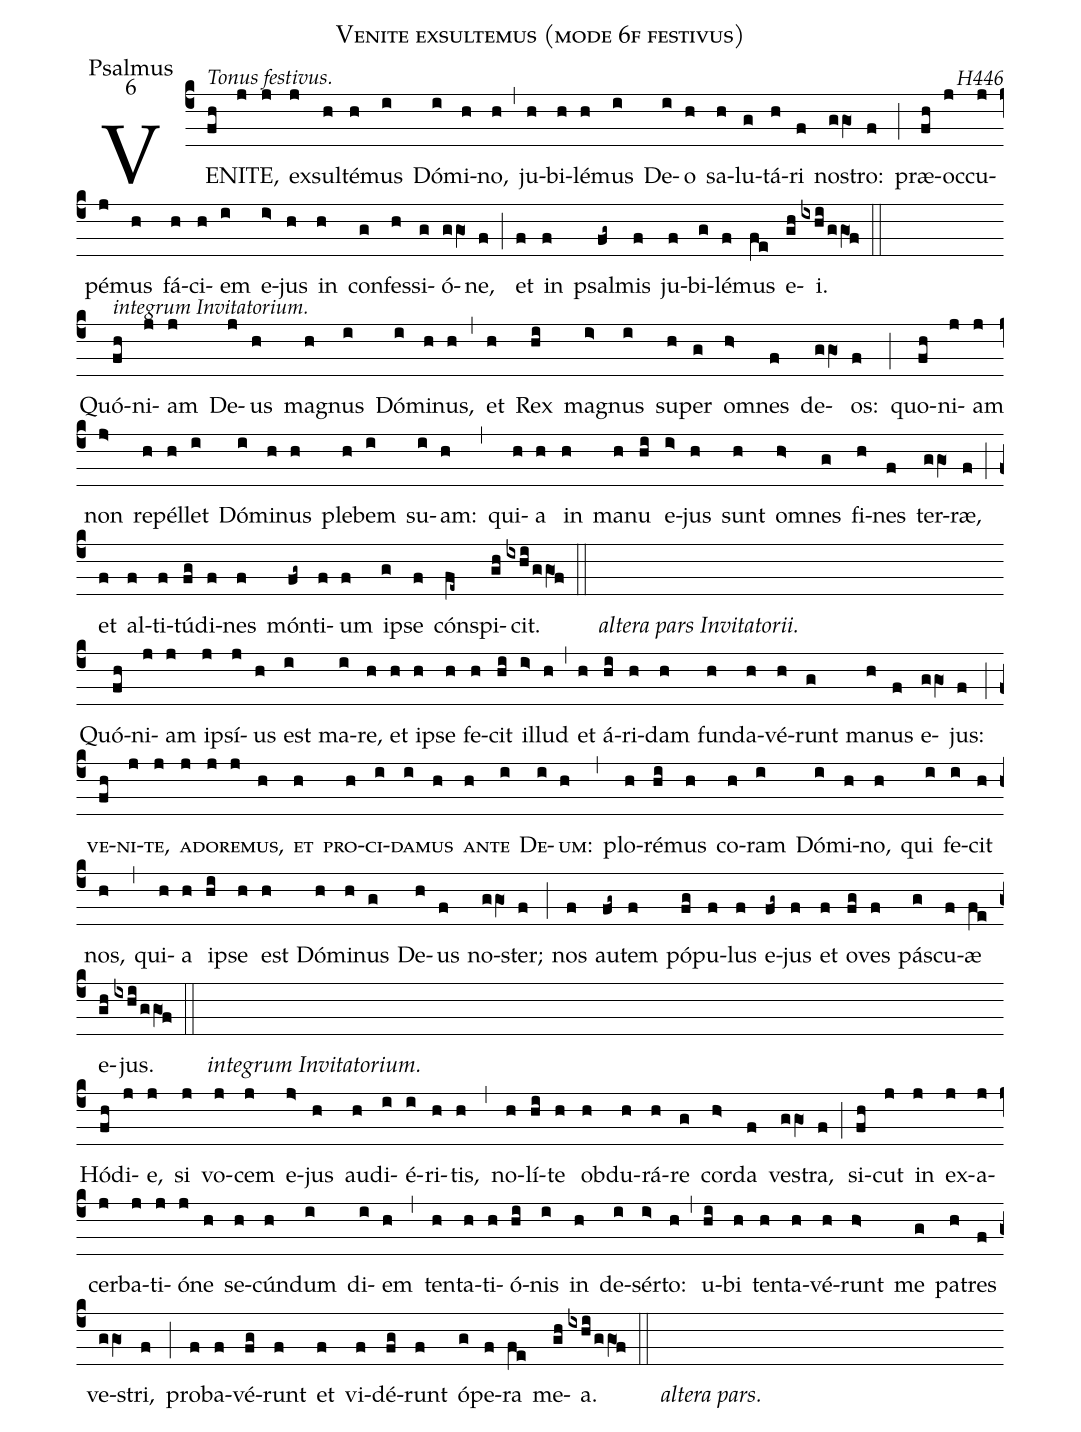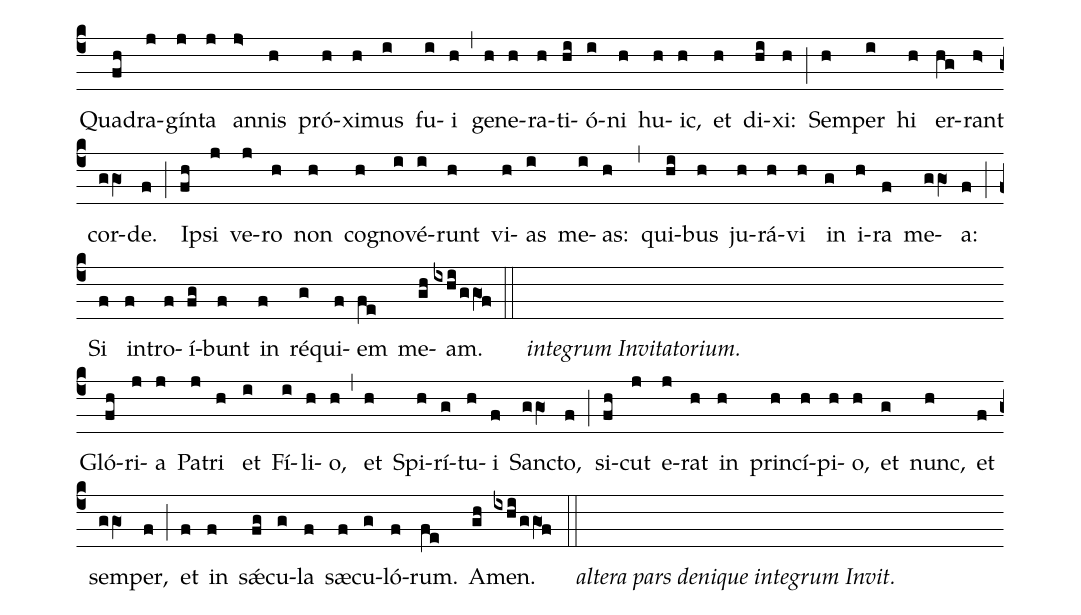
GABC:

name:Venite exsultemus (mode 6f festivus);
office-part:Psalmus;
mode:6;
commentary:H446;
%%
(c4) VE([alt:Tonus festivus.]fh)NI(j)TE,(j/) ex(j)sul(h)té(h)mus(i) Dó(i)mi(h)no,(h) (,)
ju(h)bi(h)lé(h)mus(i) De(i)o(h) sa(h)lu(g)tá(h)ri(f) no(ggO1)stro:(f) (;)
præ(fh)oc(j)cu(j)pé(j)mus(h) fá(h)ci(h)em(i) e(i>)jus(h) in(h) con(g)fes(h)si(g)ó(ggO1)ne,(f) (;)
et(f) in(f) psal(fg~)mis(f) ju(f)bi(g)lé(f)mus(fe) e(gh/)i.(ixhi/ggO1!f)
(::/) (Z-)
%
Quó([alt:integrum Invitatorium.]fh)ni(j)am(j) De(j)us(h) mag(h)nus(i) Dó(i)mi(h)nus,(h) (,)
et(h) Rex(hi) mag(i>)nus(i) su(h)per(g) om(h>)nes(f) de(ggO1)os:(f) (;)
quo(fh)ni(j)am(j) non(j>) re(h)pél(h)let(i) Dó(i)mi(h)nus(h) ple(h)bem(i) su(i)am:(h) (,)
qui(h)a(h) in(h) ma(h)nu(hi) e(i>)jus(h) sunt(h) om(h>)nes(g) fi(h)nes(f) ter(ggO1)ræ,(f) (;)
et(f) al(f)ti(f)tú(fg)di(f)nes(f) món(fg~)ti(f)um(f) i(g)pse(f) cón(fe~)spi(gh/)cit.(ixhi/ggO1!f)
(::/)  <i>altera pars Invitatorii.</i>( ) (Z-)
%
Quó(fh)ni(j)am(j) ip(j)sí(j)us(h) est(i) ma(i)re,(h) et(h) ip(h)se(h) fe(h)cit(hi) il(i>)lud(h) (,)
et(h) á(hi)ri(h)dam(h) fun(h)da(h)vé(h)runt(g) ma(h)nus(f) e(ggO1)jus:(f) (;)
<sc>ve(fh)ni(j)te,(j) ad(j)o(j)re(j)mus,(h) et(h) pro(h)ci(i)da(i)mus(h) an(h)te(i) De(i)um:</sc>(h) (,)
plo(h)ré(hi)mus(h) co(h)ram(i) Dó(i)mi(h)no,(h) qui(i) fe(i)cit(h) nos,(h) (,)
qui(h)a(h) ip(hi)se(h) est(h) Dó(h)mi(h)nus(g) De(h)us(f) no(ggO1)ster;(f) (;)
nos(f) au(fg~)tem(f) pó(fg)pu(f)lus(f) e(fg~)jus(f) et(f) o(fg)ves(f) pás(g)cu(f)æ(fe) e(gh/)jus.(ixhi/ggO1!f)
(::/) <i>integrum Invitatorium.</i>( ) (Z-)
%
Hó(fh)di(j)e,(j) si(j) vo(j)cem(j) e(j>)jus(h) au(h)di(i)é(i)ri(h)tis,(h) (,)
no(h)lí(hi)te(h) ob(h)du(h)rá(h)re(g) cor(h>)da(f) ves(ggO1)tra,(f) (;)
si(fh)cut(j) in(j) ex(j)a(j)cer(j)ba(j)ti(j)ó(j)ne(h) se(h)cún(h)dum(i) di(i)em(h) (,)
ten(h)ta(h)ti(h)ó(hi)nis(i) {in}(h) de(i)sér(i>)to:(h) (,)
u(hi)bi(h) ten(h)ta(h)vé(h)runt(h>) me(g) pa(h)tres(f) ve(ggO1)stri,(f) (;)
pro(f)ba(f)vé(fg)runt(f) et(f) vi(f)dé(fg)runt(f) ó(g)pe(f)ra(fe) me(gh/)a.(ixhi/ggO1!f)
 (::/) <i>altera pars.</i>( ) (Z-)
%
Qua(fh)dra(j)gín(j)ta(j) an(j>)nis(h) pró(h)xi(h)mus(i) fu(i)i(h) (,)
ge(h)ne(h)ra(h)ti(hi)ó(i)ni(h) hu(h)ic,(h) et(h) di(hi)xi:(h) (;)
Sem(h)per(i) hi(h) er(hg)rant(h>) cor(ggO1)de.(f) (;)
Ip(fh)si(j) ve(j)ro(h) non(h) cog(h)no(i)vé(i)runt(h) vi(h)as(i) me(i)as:(h) (,)
qui(hi)bus(h) ju(h)rá(h)vi(h) in(g) i(h)ra(f) me(ggO1)a:(f) (;)
Si(f) in(f)tro(f)í(fg)bunt(f) in(f) ré(g)qui(f)em(fe) me(gh/)am.(ixhi/ggO1!f)
(::/) <i>integrum Invitatorium.</i>( ) (Z-)
%
Gló(fh)ri(j)a(j) Pa(j)tri(h) et(i) Fí(i)li(h)o,(h) (,)
et(h) Spi(h)rí(g)tu(h)i(f) Sanc(ggO1)to,(f) (;)
si(fh)cut(j) e(j)rat(h) in(h) prin(h)cí(h)pi(h)o,(h) et(g) nunc,(h) et(f) sem(ggO1)per,(f) (;)
et(f) in(f) sǽ(fg)cu(g)la(f) sæ(f)cu(g)ló(f)rum.(fe) A(gh/)men.(ixhi/ggO1!f)
 (::/) <i>{a}ltera pars denique integrum Invit.</i>( )
